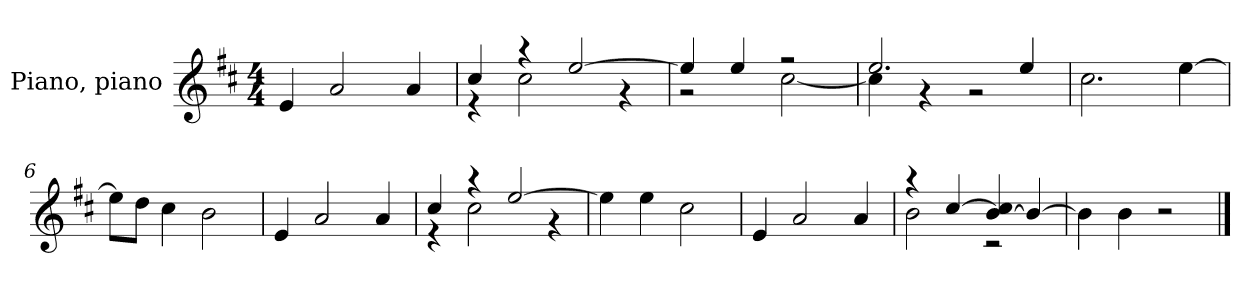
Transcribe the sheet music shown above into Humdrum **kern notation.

**kern
*part1
*staff1
*I"Piano, piano
*clefG2
*k[f#c#]
*M4/4
*MM165
=1
4e/
2a/
4a/
=2
*^
4cc#/	4r
4r	2cc#\
[2ee/	.
.	4r
=3	=3
4ee/]	2r
4ee/	.
2r	[2cc#\
=4	=4
2.ee/	4cc#\]
.	4r
.	2r
4ee/	.
*v	*v
=5
2.cc#\
[4ee\
=6
8ee\L]
8dd\J
4cc#\
2b\
=7
4e/
2a/
4a/
=8
*^
4cc#/	4r
4r	2cc#\
[2ee/	.
.	4r
*v	*v
=9
4ee\]
4ee\
2cc#\
!!LO:LB:g=z
=10
4e/
2a/
4a/
=11
*^
4r	2b\
[4cc#/	.
[4b/ 4cc#/]	2r
4b/_	.
*v	*v
=12
4b\]
4b\
2r
==
*-
